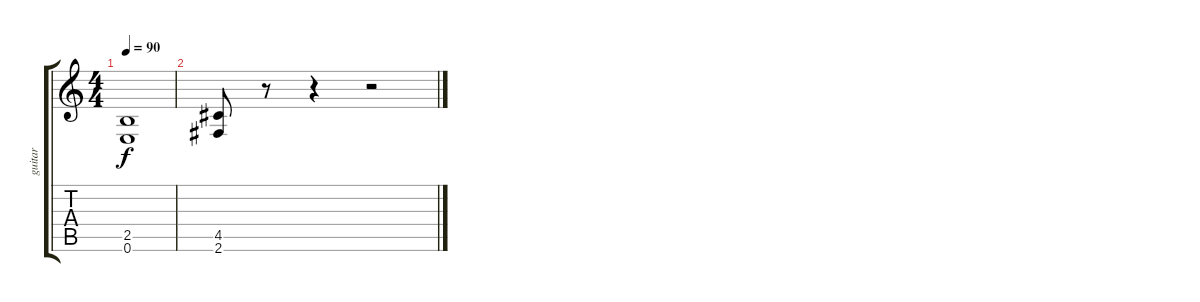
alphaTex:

\track ("guitar" "guitar") {instrument electricguitarclean}
\staff {score tabs}
\tuning (E4 B3 G3 D3 A2 E2) {hide}
\ts (4 4)
\tempo 90
\clef g2
\ks c
(2.5{t} 0.6{t}).1{dy f} |
(4.5 2.6).8 r.8 r.4 r.2
